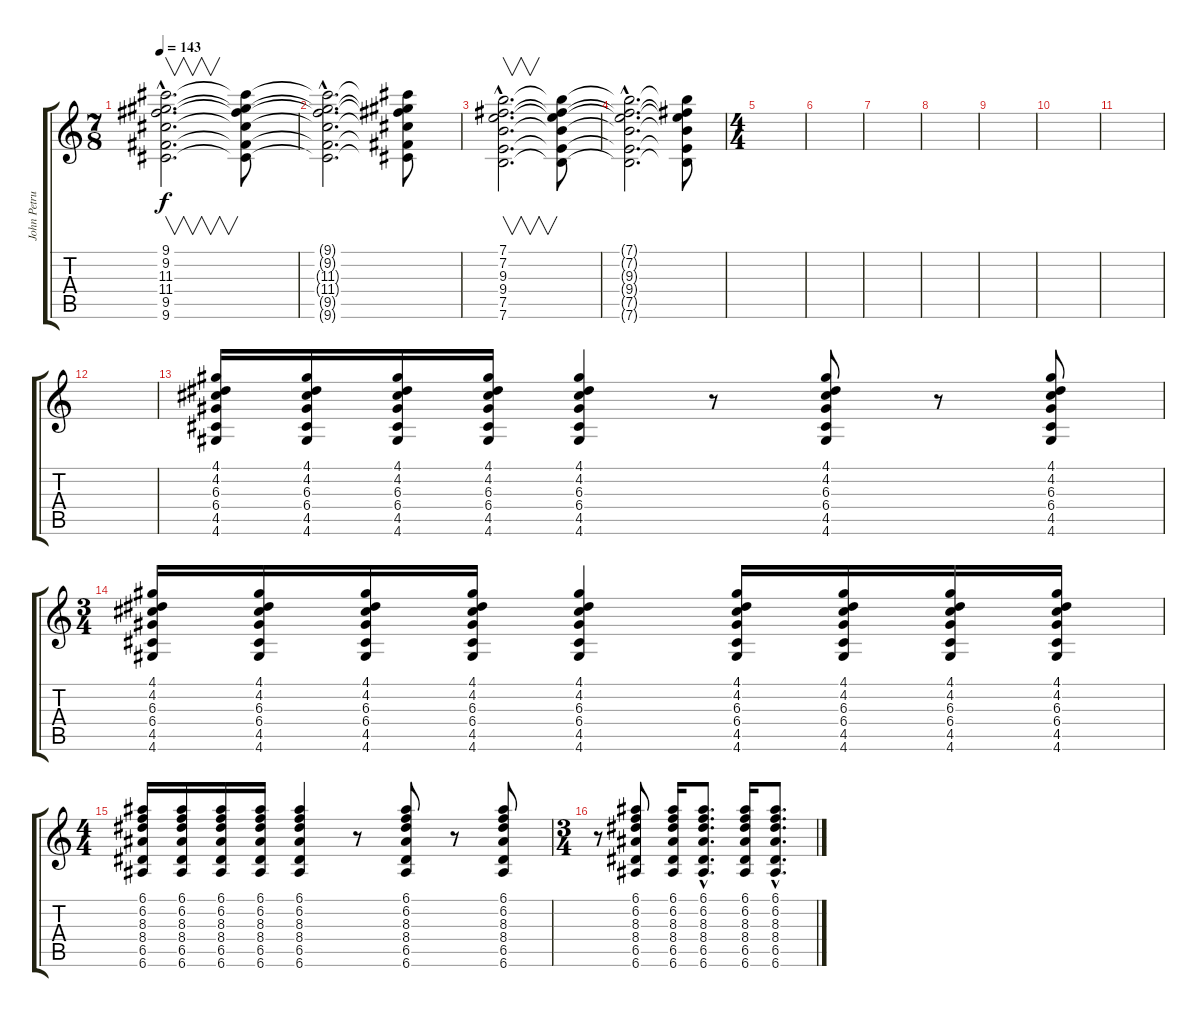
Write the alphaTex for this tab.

\track ("John Petrucci (Distortion Guitar)" "John Petru") {instrument distortionguitar}
\staff {score tabs}
\tuning (E4 B3 G3 D3 A2 E2) {hide}
\ts (7 8)
\tempo 143
\clef g2
\ks c
(9.1{hac} 9.2{hac} 11.3{hac} 11.4{hac} 9.5{hac} 9.6{hac}).2{v d dy f} (9.1{t} 9.2{t} 11.3{t} 11.4{t} 9.5{t} 9.6{t}).8 |
(9.1{hac t} 9.2{hac t} 11.3{hac t} 11.4{hac t} 9.5{hac t} 9.6{hac t}).2{d} (9.1{t} 9.2{t} 11.3{t} 11.4{t} 9.5{t} 9.6{t}).8 |
(7.1{hac} 7.2{hac} 9.3{hac} 9.4{hac} 7.5{hac} 7.6{hac}).2{v d} (7.1{t} 7.2{t} 9.3{t} 9.4{t} 7.5{t} 7.6{t}).8 |
(7.1{hac t} 7.2{hac t} 9.3{hac t} 9.4{hac t} 7.5{hac t} 7.6{hac t}).2{d} (7.1{t} 7.2{t} 9.3{t} 9.4{t} 7.5{t} 7.6{t}).8 |
\ts (4 4)
|
|
|
|
|
|
|
|
(4.1 4.2 6.3 6.4 4.5 4.6).16 (4.1 4.2 6.3 6.4 4.5 4.6).16 (4.1 4.2 6.3 6.4 4.5 4.6).16 (4.1 4.2 6.3 6.4 4.5 4.6).16 (4.1 4.2 6.3 6.4 4.5 4.6).4 r.8 (4.1 4.2 6.3 6.4 4.5 4.6).8 r.8 (4.1 4.2 6.3 6.4 4.5 4.6).8 |
\ts (3 4)
(4.1 4.2 6.3 6.4 4.5 4.6).16 (4.1 4.2 6.3 6.4 4.5 4.6).16 (4.1 4.2 6.3 6.4 4.5 4.6).16 (4.1 4.2 6.3 6.4 4.5 4.6).16 (4.1 4.2 6.3 6.4 4.5 4.6).4 (4.1 4.2 6.3 6.4 4.5 4.6).16 (4.1 4.2 6.3 6.4 4.5 4.6).16 (4.1 4.2 6.3 6.4 4.5 4.6).16 (4.1 4.2 6.3 6.4 4.5 4.6).16 |
\ts (4 4)
(6.1 6.2 8.3 8.4 6.5 6.6).16 (6.1 6.2 8.3 8.4 6.5 6.6).16 (6.1 6.2 8.3 8.4 6.5 6.6).16 (6.1 6.2 8.3 8.4 6.5 6.6).16 (6.1 6.2 8.3 8.4 6.5 6.6).4 r.8 (6.1 6.2 8.3 8.4 6.5 6.6).8 r.8 (6.1 6.2 8.3 8.4 6.5 6.6).8 |
\ts (3 4)
r.8 (6.1 6.2 8.3 8.4 6.5 6.6).8 (6.1 6.2 8.3 8.4 6.5 6.6).16 (6.1{hac} 6.2{hac} 8.3{hac} 8.4{hac} 6.5{hac} 6.6{hac}).8{d} (6.1 6.2 8.3 8.4 6.5 6.6).16 (6.1{hac} 6.2{hac} 8.3{hac} 8.4{hac} 6.5{hac} 6.6{hac}).8{d}
